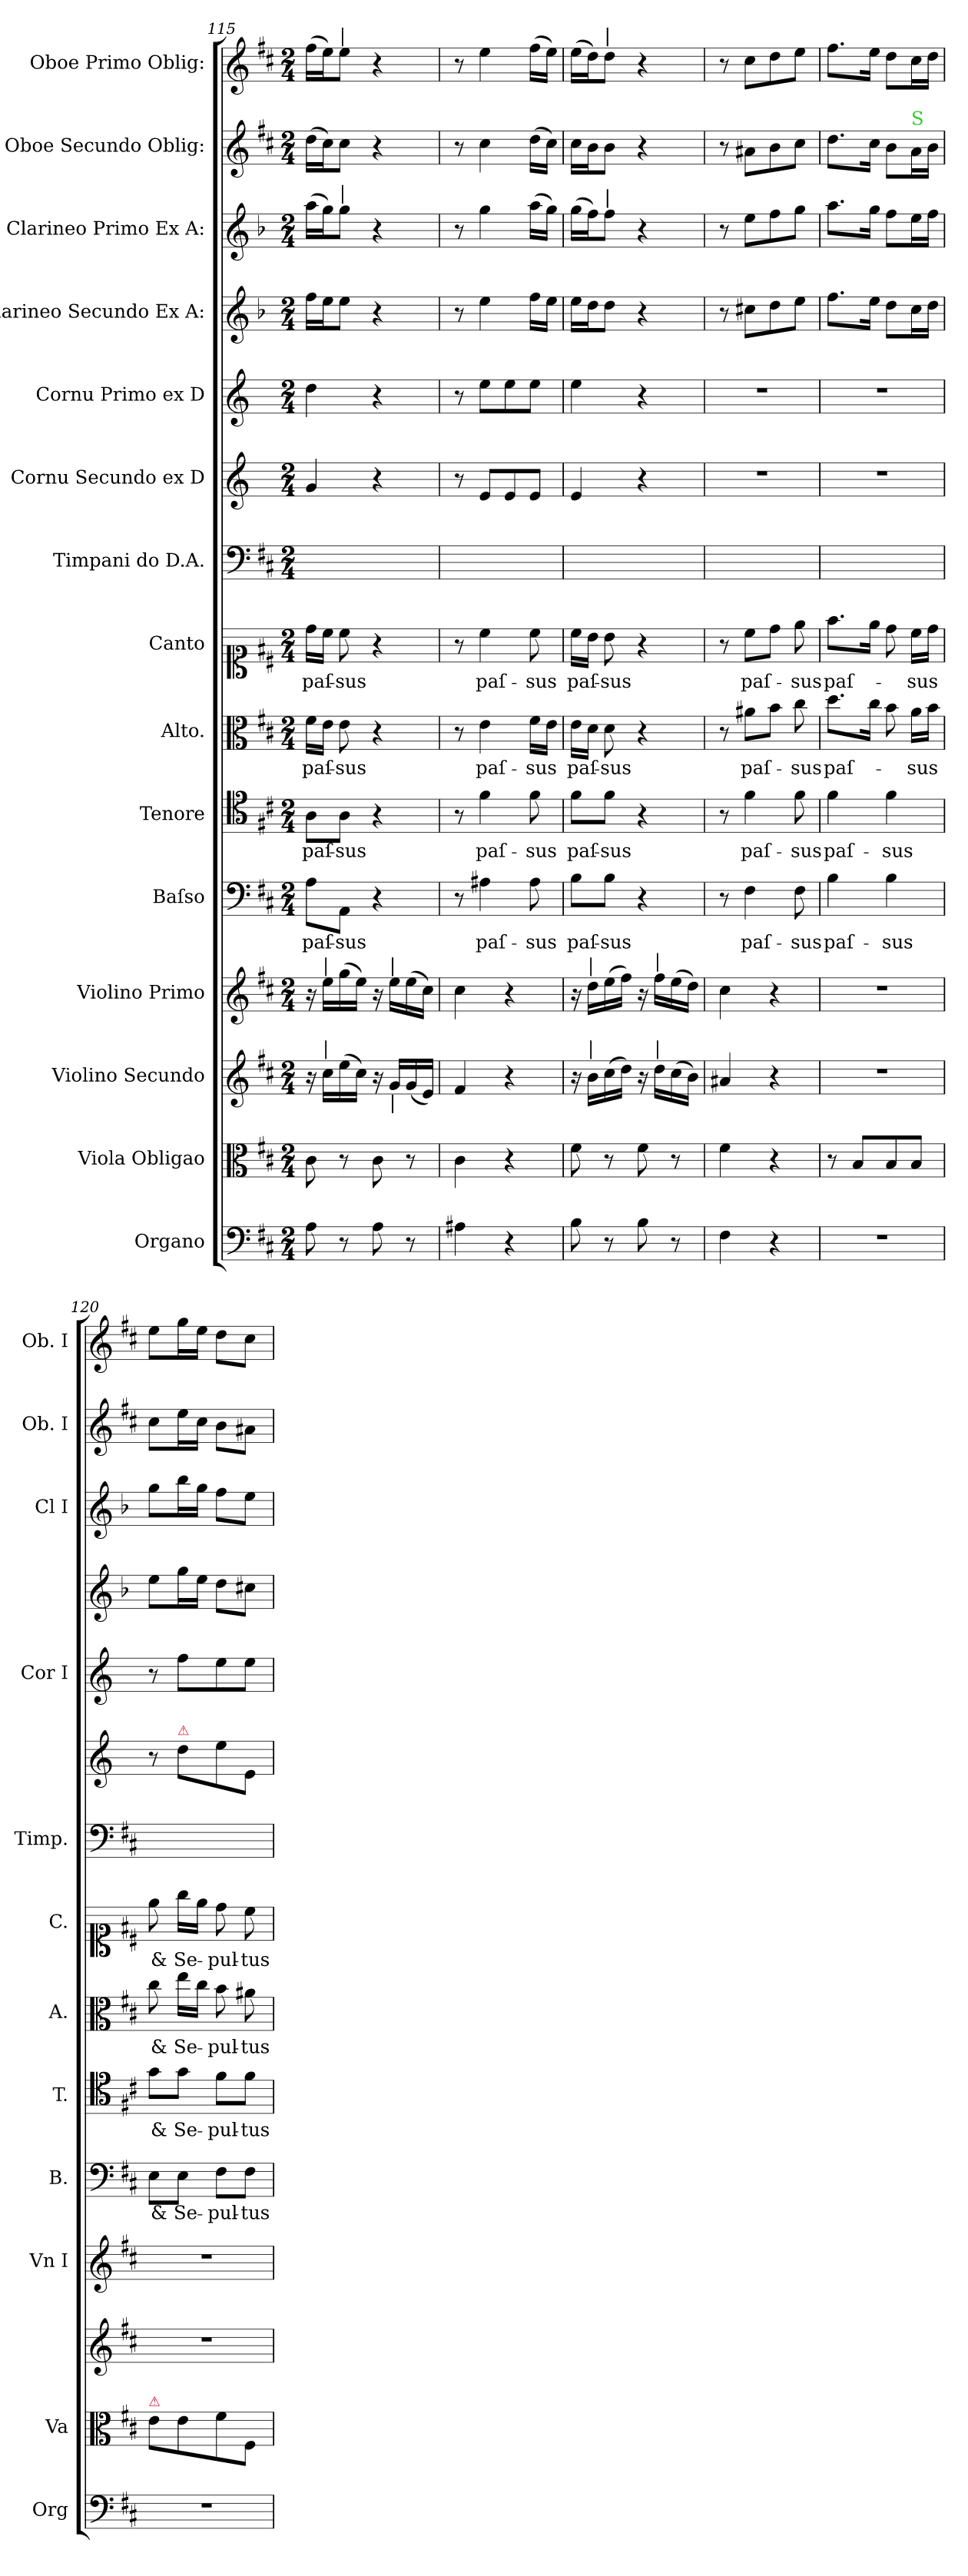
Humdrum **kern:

**kern	**kern	**kern	**kern	**kern	**text	**kern	**text	**kern	**text	**kern	**text	**kern	**kern	**kern	**kern	**kern	**kern	**kern
*part15	*part14	*part13	*part12	*part11	*part11	*part10	*part10	*part9	*part9	*part8	*part8	*part7	*part6	*part5	*part4	*part3	*part2	*part1
*staff15	*staff14	*staff13	*staff12	*staff11	*staff11	*staff10	*staff10	*staff9	*staff9	*staff8	*staff8	*staff7	*staff6	*staff5	*staff4	*staff3	*staff2	*staff1
*I"Organo	*I"Viola Obligao	*I"Violino Secundo	*I"Violino Primo	*I"Baſso	*	*I"Tenore	*	*I"Alto.	*	*I"Canto	*	*I"Timpani do D.A.	*I"Cornu Secundo ex D	*I"Cornu Primo ex D	*I"Clarineo Secundo Ex A:	*I"Clarineo Primo Ex A:	*I"Oboe Secundo Oblig:	*I"Oboe Primo Oblig:
*I'Org	*I'Va	*	*I'Vn I	*I'B.	*	*I'T.	*	*I'A.	*	*I'C.	*	*I'Timp.	*	*I'Cor I	*	*I'Cl I	*I'Ob. I	*I'Ob. I
*clefF4	*clefC3	*clefG2	*clefG2	*clefF4	*	*clefC4	*	*clefC3	*	*clefC1	*	*clefF4	*clefG2	*clefG2	*clefG2	*clefG2	*clefG2	*clefG2
*	*	*	*	*	*	*	*	*	*	*	*	*	*ITrd6c10	*ITrd6c10	*ITrd2c3	*ITrd2c3	*	*
*k[f#c#]	*k[f#c#]	*k[f#c#]	*k[f#c#]	*k[f#c#]	*	*k[f#c#]	*	*k[f#c#]	*	*k[f#c#]	*	*k[f#c#]	*k[f#c#]	*k[f#c#]	*k[f#c#]	*k[f#c#]	*k[f#c#]	*k[f#c#]
*	*D:	*D:	*D:	*D:	*	*D:	*	*D:	*	*D:	*	*D:	*D:	*D:	*D:	*D:	*D:	*D:
*M2/4	*M2/4	*M2/4	*M2/4	*M2/4	*	*M2/4	*	*M2/4	*	*M2/4	*	*M2/4	*M2/4	*M2/4	*M2/4	*M2/4	*M2/4	*M2/4
=115	=115	=115	=115	=115	=115	=115	=115	=115	=115	=115	=115	=115	=115	=115	=115	=115	=115	=115
!	!	!	!	!	!LO:LY:i	!	!LO:LY:i	!	!LO:LY:i	!	!LO:LY:i	!	!	!	!	!	!	!
8A\	8c#\	16r	16r	8A\L	paſ-	8A\L	paſ-	16f#\LL	paſ-	16dd\LL	paſ-	2ryy	4A/	4e\	16dd\LL	(16ff#\LL	(16dd\LL	(16ff#\LL
!	!	!	!LO:TX:a:t=|	!	!	!	!	!	!	!	!	!	!	!	!	!	!	!
!	!	!LO:TX:a:t=|	!	!	!	!	!	!	!	!	!	!	!	!	!	!	!	!
.	.	16cc#\LL	16ee\LL	.	.	.	.	16e\JJ	.	16cc#\JJ	.	.	.	.	16cc#\J	16ee\J)	16cc#\J)	16ee\J)
!	!	!	!	!	!	!	!	!	!	!	!	!	!	!	!	!	!	!LO:TX:a:t=|
!	!	!	!	!	!	!	!	!	!	!	!	!	!	!	!	!LO:TX:a:t=|	!	!
!	!	!	!	!	!LO:LY:i	!	!LO:LY:i	!	!LO:LY:i	!	!LO:LY:i	!	!	!	!	!	!	!
8r	8r	(16ee\	(16gg\	8AA\J	-sus	8A\J	-sus	8e\	-sus	8cc#\	-sus	.	.	.	8cc#\J	8ee\J	8cc#\J	8ee\J
.	.	16cc#\JJ)	16ee\JJ)	.	.	.	.	.	.	.	.	.	.	.	.	.	.	.
8A\	8c#\	16r	16r	4r	.	4r	.	4r	.	4r	.	.	4r	4r	4r	4r	4r	4r
!	!	!	!LO:TX:a:t=|	!	!	!	!	!	!	!	!	!	!	!	!	!	!	!
!	!	!LO:TX:b:t=|	!	!	!	!	!	!	!	!	!	!	!	!	!	!	!	!
.	.	16g/LL	16ee\LL	.	.	.	.	.	.	.	.	.	.	.	.	.	.	.
8r	8r	(16g/	(16ee\	.	.	.	.	.	.	.	.	.	.	.	.	.	.	.
.	.	16e/JJ)	16cc#\JJ)	.	.	.	.	.	.	.	.	.	.	.	.	.	.	.
=116	=116	=116	=116	=116	=116	=116	=116	=116	=116	=116	=116	=116	=116	=116	=116	=116	=116	=116
4A#X\	4c#\	4f#/	4cc#\	8r	.	8r	.	8r	.	8r	.	2ryy	8r	8r	8r	8r	8r	8r
!	!	!	!	!	!LO:LY:i	!	!LO:LY:i	!	!LO:LY:i	!	!LO:LY:i	!	!	!	!	!	!	!
.	.	.	.	4A#X\	paſ-	4f#\	paſ-	4e\	paſ-	4cc#\	paſ-	.	8F#/L	8f#\L	4cc#\	4ee\	4cc#\	4ee\
4r	4r	4r	4r	.	.	.	.	.	.	.	.	.	8F#/	8f#\	.	.	.	.
!	!	!	!	!	!LO:LY:i	!	!LO:LY:i	!	!LO:LY:i	!	!LO:LY:i	!	!	!	!	!	!	!
.	.	.	.	8A#\	-sus	8f#\	-sus	16f#\LL	-sus	8cc#\	-sus	.	8F#/J	8f#\J	16dd\LL	(16ff#\LL	(16dd\LL	(16ff#\LL
.	.	.	.	.	.	.	.	16e\JJ	.	.	.	.	.	.	16cc#\JJ	16ee\JJ)	16cc#\JJ)	16ee\JJ)
=117	=117	=117	=117	=117	=117	=117	=117	=117	=117	=117	=117	=117	=117	=117	=117	=117	=117	=117
!	!	!	!	!	!LO:LY:i	!	!LO:LY:i	!	!LO:LY:i	!	!LO:LY:i	!	!	!	!	!	!	!
8B\	8f#\	16r	16r	8B\L	paſ-	8f#\L	paſ-	16e\LL	paſ-	16cc#\LL	paſ-	2ryy	4F#/	4f#\	16cc#\LL	(16ee\LL	16cc#\LL	(16ee\LL
!	!	!	!LO:TX:a:t=|	!	!	!	!	!	!	!	!	!	!	!	!	!	!	!
!	!	!LO:TX:a:t=|	!	!	!	!	!	!	!	!	!	!	!	!	!	!	!	!
.	.	16b\LL	16dd\LL	.	.	.	.	16d\JJ	.	16b\JJ	.	.	.	.	16b\J	16dd\J)	16b\J	16dd\J)
!	!	!	!	!	!	!	!	!	!	!	!	!	!	!	!	!	!	!LO:TX:a:t=|
!	!	!	!	!	!	!	!	!	!	!	!	!	!	!	!	!LO:TX:a:t=|	!	!
!	!	!	!	!	!LO:LY:i	!	!LO:LY:i	!	!LO:LY:i	!	!LO:LY:i	!	!	!	!	!	!	!
8r	8r	(16cc#\	(16ee\	8B\J	-sus	8f#\J	-sus	8d\	-sus	8b\	-sus	.	.	.	8b\J	8dd\J	8b\J	8dd\J
.	.	16dd\JJ)	16ff#\JJ)	.	.	.	.	.	.	.	.	.	.	.	.	.	.	.
8B\	8f#\	16r	16r	4r	.	4r	.	4r	.	4r	.	.	4r	4r	4r	4r	4r	4r
!	!	!	!LO:TX:a:t=|	!	!	!	!	!	!	!	!	!	!	!	!	!	!	!
!	!	!LO:TX:a:t=|	!	!	!	!	!	!	!	!	!	!	!	!	!	!	!	!
.	.	16dd\LL	16ff#\LL	.	.	.	.	.	.	.	.	.	.	.	.	.	.	.
8r	8r	(16cc#\	(16ee\	.	.	.	.	.	.	.	.	.	.	.	.	.	.	.
.	.	16b\JJ)	16dd\JJ)	.	.	.	.	.	.	.	.	.	.	.	.	.	.	.
=118	=118	=118	=118	=118	=118	=118	=118	=118	=118	=118	=118	=118	=118	=118	=118	=118	=118	=118
4F#\	4f#\	4a#X/	4cc#\	8r	.	8r	.	8r	.	8r	.	2ryy	2r	2r	8r	8r	8r	8r
!	!	!	!	!	!LO:LY:i	!	!LO:LY:i	!	!	!	!LO:LY:i	!	!	!	!	!	!	!
.	.	.	.	4F#\	paſ-	4f#\	paſ-	8a#X\L	paſ-	8cc#\L	paſ-	.	.	.	8a#X\L	8cc#\L	8a#X\L	8cc#\L
4r	4r	4r	4r	.	.	.	.	8b\J	.	8dd\J	.	.	.	.	8b\	8dd\	8b\	8dd\
!	!	!	!	!	!LO:LY:i	!	!LO:LY:i	!	!	!	!LO:LY:i	!	!	!	!	!	!	!
.	.	.	.	8F#\	-sus	8f#\	-sus	8cc#\	-sus	8ee\	-sus	.	.	.	8cc#\J	8ee\J	8cc#\J	8ee\J
=119	=119	=119	=119	=119	=119	=119	=119	=119	=119	=119	=119	=119	=119	=119	=119	=119	=119	=119
!	!	!	!	!	!LO:LY:i	!	!LO:LY:i	!	!	!	!	!	!	!	!	!	!	!
2r	8r	2r	2r	4B\	paſ-	4f#\	paſ-	8.dd\L	paſ-	8.ff#\L	paſ-	2ryy	2r	2r	8.dd\L	8.ff#\L	8.dd\L	8.ff#\L
.	8B/L	.	.	.	.	.	.	.	.	.	.	.	.	.	.	.	.	.
.	.	.	.	.	.	.	.	16cc#\Jk	.	16ee\Jk	.	.	.	.	16cc#\Jk	16ee\Jk	16cc#\Jk	16ee\Jk
!	!	!	!	!	!LO:LY:i	!	!LO:LY:i	!	!	!	!	!	!	!	!	!	!	!
.	8B/	.	.	4B\	-sus	4f#\	-sus	8b\	.	8dd\	.	.	.	.	8b\L	8dd\L	8b\L	8dd\L
!	!	!	!	!	!	!	!	!	!	!	!	!	!	!	!	!	!LO:TX:a:color=limegreen:t=S	!
.	8B/J	.	.	.	.	.	.	16a\LL	-sus	16cc#\LL	-sus	.	.	.	16a\L	16cc#\L	16a\L	16cc#\L
.	.	.	.	.	.	.	.	16b\JJ	.	16dd\JJ	.	.	.	.	16b\JJ	16dd\JJ	16b\JJ	16dd\JJ
=120	=120	=120	=120	=120	=120	=120	=120	=120	=120	=120	=120	=120	=120	=120	=120	=120	=120	=120
!	!LO:TX:a:color=crimson:t=⚠	!	!	!	!	!	!	!	!	!	!	!	!	!	!	!	!	!
2r	8e\L	2r	2r	8E\L	&	8g\L	&	8cc#\	&	8ee\	&	2ryy	8r	8r	8cc#\L	8ee\L	8cc#\L	8ee\L
!	!	!	!	!	!	!	!	!	!	!	!	!	!LO:TX:a:color=crimson:t=⚠	!	!	!	!	!
.	8e\	.	.	8E\J	Se-	8g\J	Se-	16ee\LL	Se-	16gg\LL	Se-	.	8e\L	8g\L	16ee\L	16gg\L	16ee\L	16gg\L
.	.	.	.	.	.	.	.	16cc#\JJ	.	16ee\JJ	.	.	.	.	16cc#\JJ	16ee\JJ	16cc#\JJ	16ee\JJ
.	8f#\	.	.	8F#\L	-pul-	8f#\L	-pul-	8b\	-pul-	8dd\	-pul-	.	8f#\	8f#\	8b\L	8dd\L	8b\L	8dd\L
.	8F#/J	.	.	8F#\J	-tus	8f#\J	-tus	8a#X\	-tus	8cc#\	-tus	.	8F#/J	8f#\J	8a#X\J	8cc#\J	8a#X\J	8cc#\J
=	=	=	=	=	=	=	=	=	=	=	=	=	=	=	=	=	=	=
*-	*-	*-	*-	*-	*-	*-	*-	*-	*-	*-	*-	*-	*-	*-	*-	*-	*-	*-
